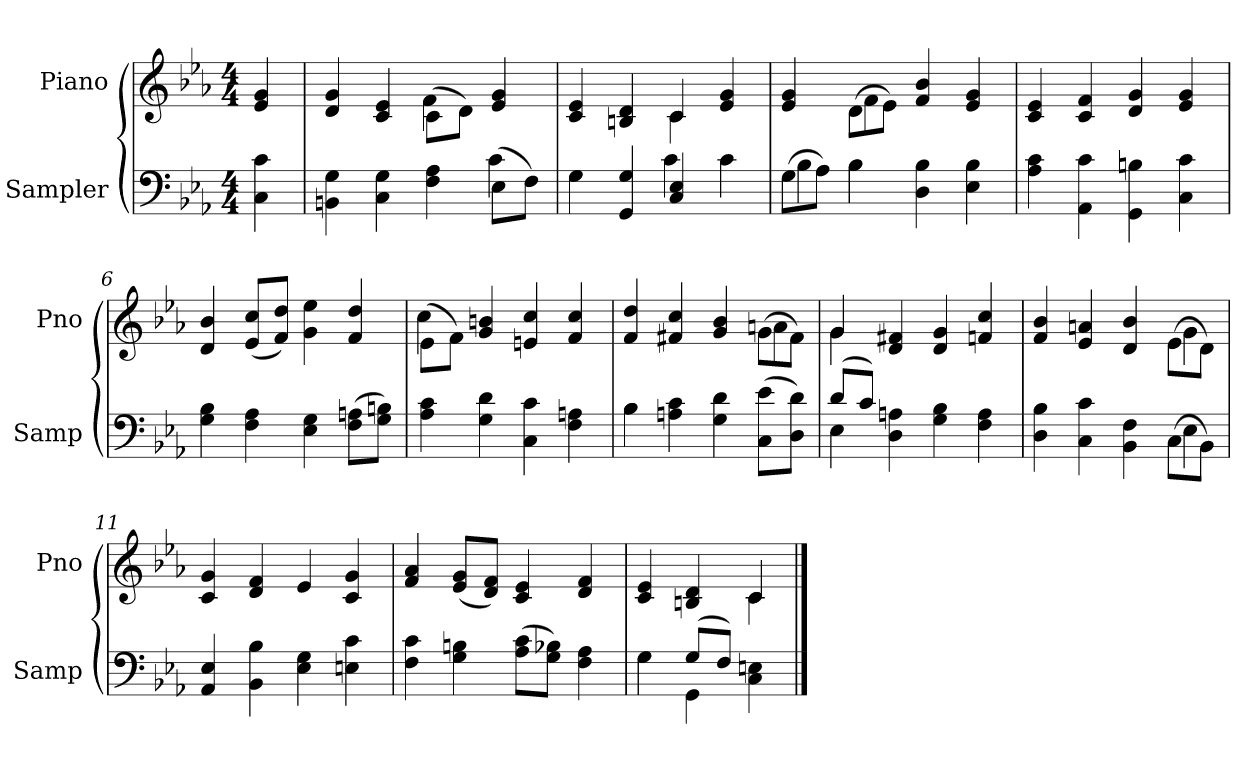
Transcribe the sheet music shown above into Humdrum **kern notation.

**kern	**kern
*part2	*part1
*staff2	*staff1
*I"Sampler	*I"Piano
*I'Samp	*I'Pno
*clefF4	*clefG2
*k[b-e-a-]	*k[b-e-a-]
*E-:	*E-:
*M4/4	*M4/4
=1	=1
4C 4c	4e- 4g
=2	=2
*^	*^
4BBn 4G	2.ryy	4d 4g	2ryy
4C 4G	.	4c 4e-	.
4F 4A-	.	(8c\L	4f
.	.	8d\J)	.
(8E-\L	4c	4e- 4g	4ryy
8F\J)	.	.	.
=3	=3	=3	=3
4G\	4G	4c 4e-	2ryy
4GG 4G	4ryy	4Bn 4d	.
4C 4E-	4c	4c/	4c
4c\	4ryy	4e- 4g	4ryy
=4	=4	=4	=4
(8G\L	4B-	4e- 4g	4ryy
8A-\J)	.	.	.
4B-\	4B-	(8d\L	4f
.	.	8e-\J)	.
4D 4B-	2ryy	4f 4b-	2ryy
4E- 4B-	.	4e- 4g	.
*v	*v	*	*
*	*v	*v
=5	=5
4A- 4c	4c 4e-
4AA- 4c	4c 4f
4GG 4Bn	4d 4g
4C 4c	4e- 4g
=6	=6
4G 4B-	4d 4b-
4F 4A-	(8e-/ 8cc/L
.	8f/ 8dd/J)
4E- 4G	4g 4ee-
(8F\ 8An\L	4f 4dd
8G\ 8Bn\J)	.
=7	=7
*	*^
4A- 4c	(8e-\L	4cc
.	8f\J)	.
4G 4d	4g 4bn	2.ryy
4C 4c	4en 4cc	.
4F 4An	4f 4cc	.
=8	=8	=8
*^	*	*
4B-\	4B-	4f 4dd	2.ryy
4An 4c	2.ryy	4f#X 4cc	.
4G 4d	.	4g 4b-	.
(8C\ 8e-\L	.	(8g\L	4an
8D\ 8d\J)	.	8f#\J)	.
=9	=9	=9	=9
(8d/L	4E-	4g/	4g
8c/J)	.	.	.
4D 4An	2.ryy	4d 4f#X	2.ryy
4G 4B-	.	4d 4g	.
4F 4A	.	4fn 4cc	.
=10	=10	=10	=10
4D 4B-	2.ryy	4f 4b-	2.ryy
4C 4c	.	4e- 4an	.
4BB- 4F	.	4d 4b-	.
(8C\L	4E-	(8e-\L	4g
8BB-\J)	.	8d\J)	.
*v	*v	*	*
*	*v	*v
=11	=11
4AA- 4E-	4c 4g
4BB- 4B-	4d 4f
4E- 4G	4e-
4En 4c	4c 4g
=12	=12
4F 4c	4f 4a-
4G 4Bn	(8e-/ 8g/L
.	8d/ 8f/J)
(8A-\ 8c\L	4c 4e-
8G\ 8B-X\J)	.
4F 4A-	4d 4f
=13	=13
*^	*^
4G\	4G	4c 4e-	2ryy
(8G/L	4GG	4Bn 4d	.
8F/J)	.	.	.
4C 4En	4ryy	4c/	4c
*v	*v	*	*
*	*v	*v
==	==
*-	*-
